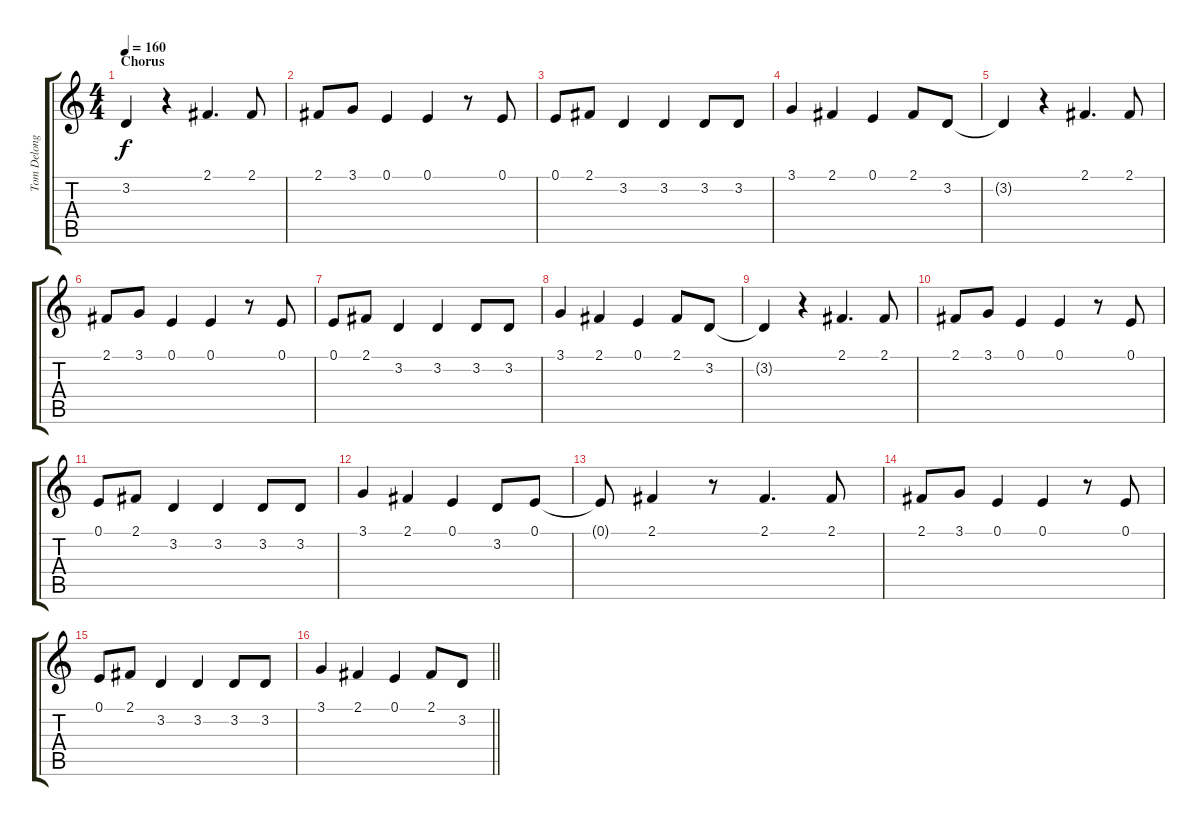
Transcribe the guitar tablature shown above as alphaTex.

\track ("Tom Delonge - Vocals" "Tom Delong") {instrument altosax}
\staff {score tabs}
\tuning (E4 B3 G3 D3 A2 E2) {hide}
\ts (4 4)
\section ("" "Chorus")
\tempo 160
\clef g2
\ks c
3.2{t}.4{dy f} r.4 2.1.4{d} 2.1.8 |
2.1.8 3.1.8 0.1.4 0.1.4 r.8 0.1.8 |
0.1.8 2.1.8 3.2.4 3.2.4 3.2.8 3.2.8 |
3.1.4 2.1.4 0.1.4 2.1.8 3.2.8 |
3.2{t}.4 r.4 2.1.4{d} 2.1.8 |
2.1.8 3.1.8 0.1.4 0.1.4 r.8 0.1.8 |
0.1.8 2.1.8 3.2.4 3.2.4 3.2.8 3.2.8 |
3.1.4 2.1.4 0.1.4 2.1.8 3.2.8 |
3.2{t}.4 r.4 2.1.4{d} 2.1.8 |
2.1.8 3.1.8 0.1.4 0.1.4 r.8 0.1.8 |
0.1.8 2.1.8 3.2.4 3.2.4 3.2.8 3.2.8 |
3.1.4 2.1.4 0.1.4 3.2.8 0.1.8 |
0.1{t}.8 2.1.4 r.8 2.1.4{d} 2.1.8 |
2.1.8 3.1.8 0.1.4 0.1.4 r.8 0.1.8 |
0.1.8 2.1.8 3.2.4 3.2.4 3.2.8 3.2.8 |
\barLineRight lightlight
3.1.4 2.1.4 0.1.4 2.1.8 3.2.8
